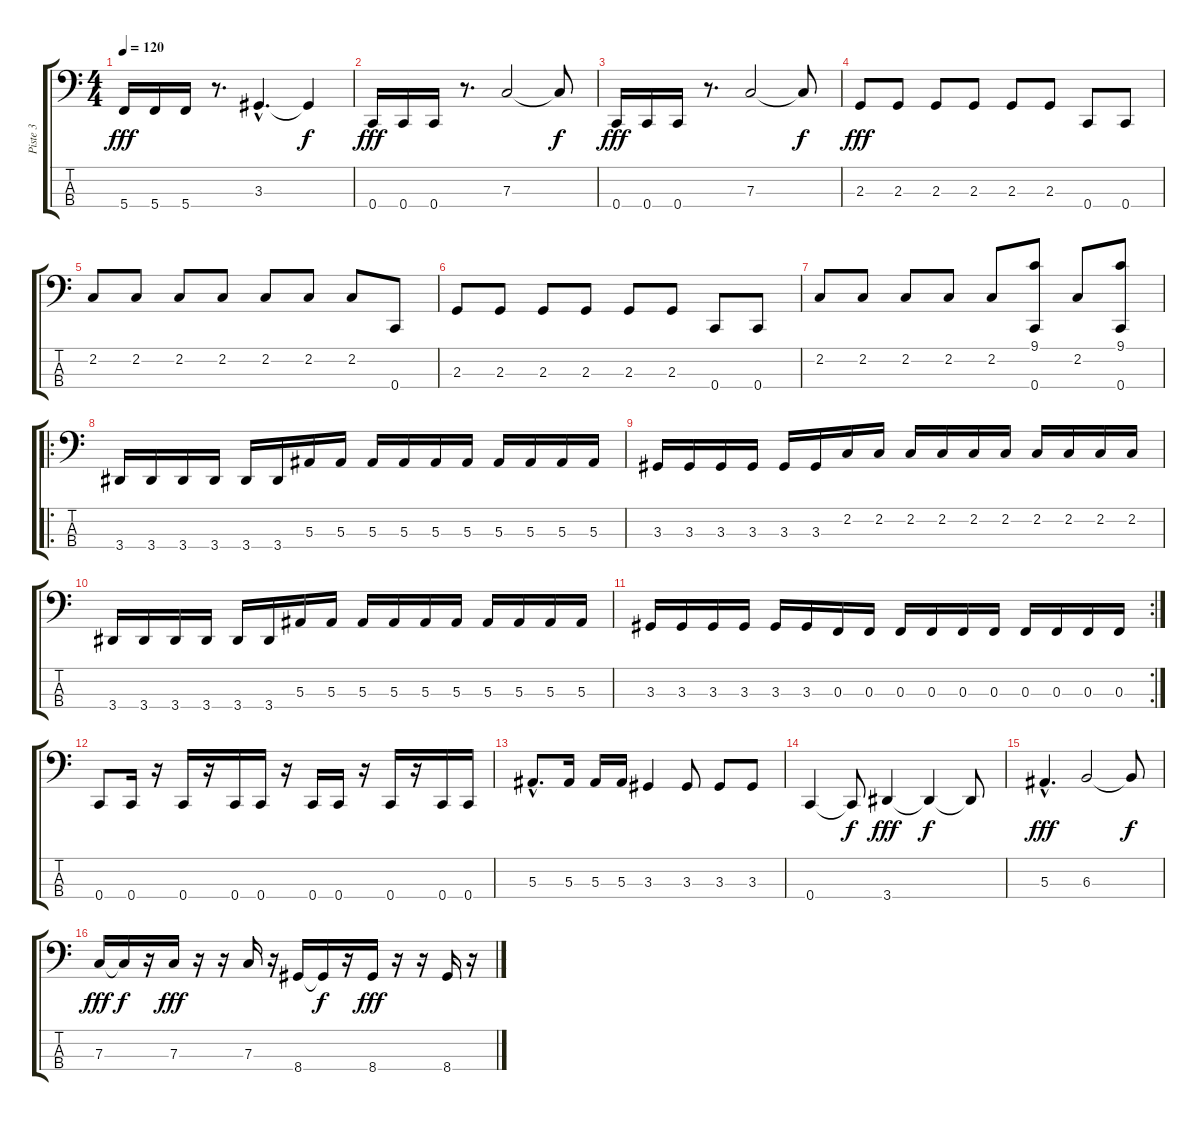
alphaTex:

\track ("Piste 3" "Piste 3") {instrument electricbassfinger}
\staff {score tabs}
\tuning (Eb2 Bb1 F1 C1) {hide}
\ts (4 4)
\tempo 120
\clef f4
\ks c
5.4.16{dy fff} 5.4.16 5.4.16 r.8{d} 3.3{hac}.4{d} 3.3{t}.4{dy f} |
0.4.16{dy fff} 0.4.16 0.4.16 r.8{d} 7.3.2 7.3{t}.8{dy f} |
0.4.16{dy fff} 0.4.16 0.4.16 r.8{d} 7.3.2 7.3{t}.8{dy f} |
2.3.8{dy fff} 2.3.8 2.3.8 2.3.8 2.3.8 2.3.8 0.4.8 0.4.8 |
2.2.8 2.2.8 2.2.8 2.2.8 2.2.8 2.2.8 2.2.8 0.4.8 |
2.3.8 2.3.8 2.3.8 2.3.8 2.3.8 2.3.8 0.4.8 0.4.8 |
2.2.8 2.2.8 2.2.8 2.2.8 2.2.8 (9.1 0.4).8 2.2.8 (9.1 0.4).8 |
\ro
3.4.16 3.4.16 3.4.16 3.4.16 3.4.16 3.4.16 5.3.16 5.3.16 5.3.16 5.3.16 5.3.16 5.3.16 5.3.16 5.3.16 5.3.16 5.3.16 |
3.3.16 3.3.16 3.3.16 3.3.16 3.3.16 3.3.16 2.2.16 2.2.16 2.2.16 2.2.16 2.2.16 2.2.16 2.2.16 2.2.16 2.2.16 2.2.16 |
3.4.16 3.4.16 3.4.16 3.4.16 3.4.16 3.4.16 5.3.16 5.3.16 5.3.16 5.3.16 5.3.16 5.3.16 5.3.16 5.3.16 5.3.16 5.3.16 |
\rc 2
3.3.16 3.3.16 3.3.16 3.3.16 3.3.16 3.3.16 0.3.16 0.3.16 0.3.16 0.3.16 0.3.16 0.3.16 0.3.16 0.3.16 0.3.16 0.3.16 |
0.4.8 0.4.16 r.16 0.4.16 r.16 0.4.16 0.4.16 r.16 0.4.16 0.4.16 r.16 0.4.16 r.16 0.4.16 0.4.16 |
5.3{hac}.8{d} 5.3.16 5.3.16 5.3.16 3.3.4 3.3.8 3.3.8 3.3.8 |
0.4.4 0.4{t}.8{dy f} 3.4.4{dy fff} 3.4{t}.4{dy f} 3.4{t}.8 |
5.3{hac}.4{d dy fff} 6.3.2 6.3{t}.8{dy f} |
7.3.16{dy fff} 7.3{t}.16{dy f} r.16 7.3.16{dy fff} r.16 r.16 7.3.16 r.16 8.4.16 8.4{t}.16{dy f} r.16 8.4.16{dy fff} r.16 r.16 8.4.16 r.16
